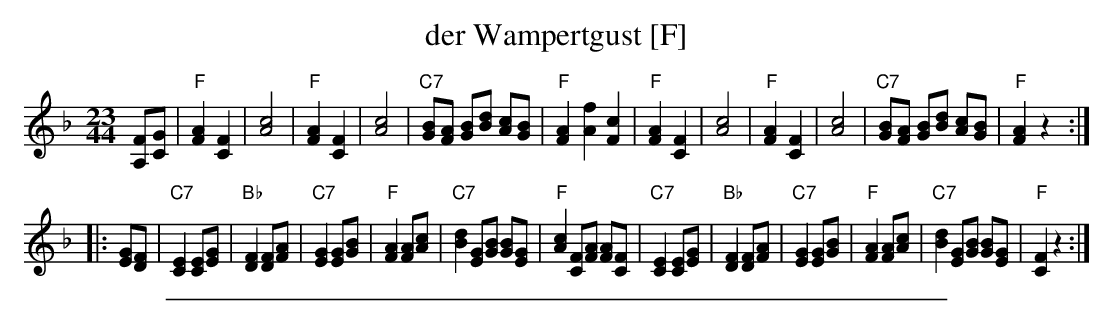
X:1
T: der Wampertgust [F]
M: 23/44
L: 1/8
K: F
      [FA,][GC] \
| "F"[A2F2][F2C2] | [c4A4] \
| "F"[A2F2][F2C2] | [c4A4] \
| "C7"[BG][AF] [BG][dB] [cA][BG] | "F"[A2F2] [f2A2] [c2F2] \
| "F"[A2F2][F2C2] | [c4A4] \
| "F"[A2F2][F2C2] | [c4A4] \
| "C7"[BG][AF] [BG][dB] [cA][BG] | "F"[A2F2] z2 :|
|:    [GE][FD] \
| "C7"[E2C2] [EC][GE] | "Bb"[F2D2] [FD][AF] \
| "C7"[G2E2] [GE][BG] | "F"[A2F2] [AF][cA] \
| "C7"[d2B2] [GE][BG] [BG][GE] \
| "F"[c2A2] [FC][AF] [AF][FC] \
| "C7"[E2C2] [EC][GE] | "Bb"[F2D2] [FD][AF] \
| "C7"[G2E2] [GE][BG] | "F"[A2F2] [AF][cA] \
| "C7"[d2B2] [GE][BG] [BG][GE] \
| "F"[F2C2] z2 :|
